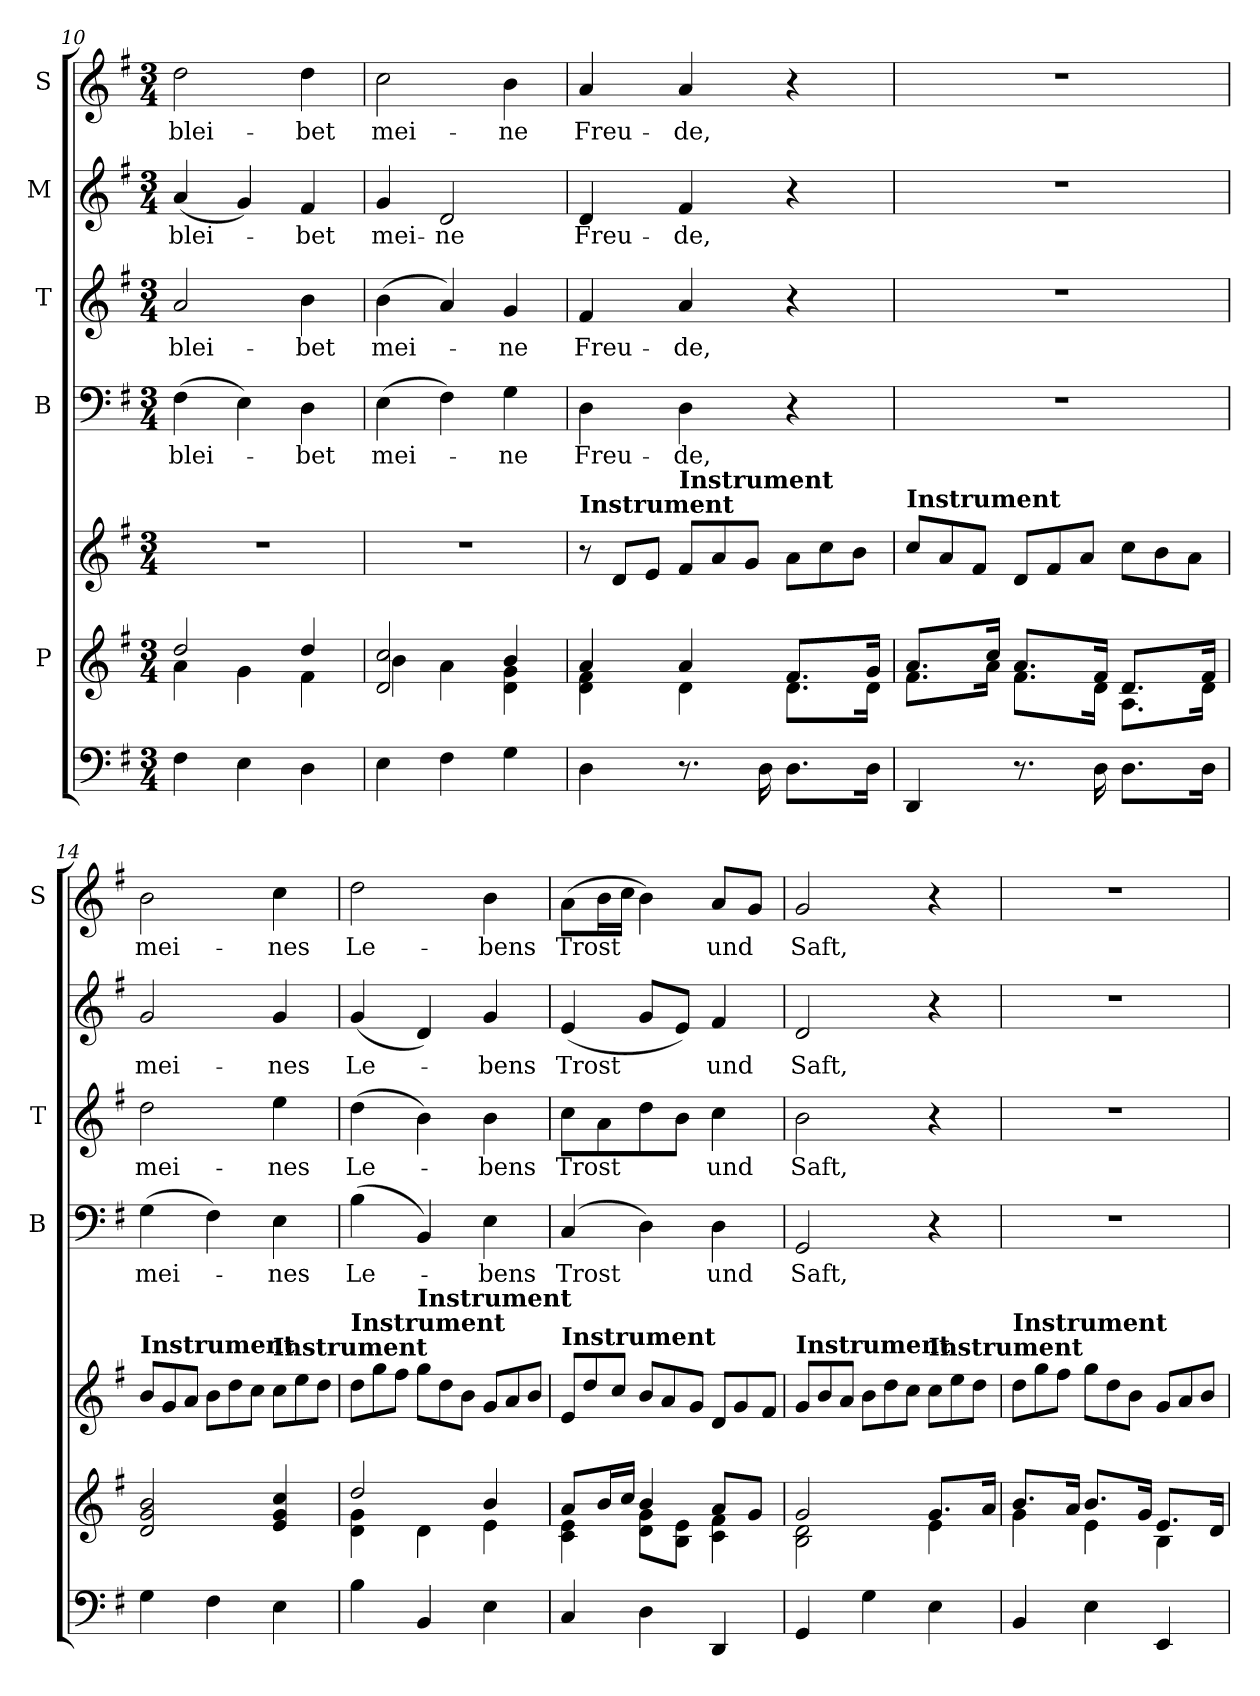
**kern	**kern	**kern	**kern	**text	**kern	**text	**kern	**text	**kern	**text
*part6	*part5	*part5	*part4	*part4	*part3	*part3	*part2	*part2	*part1	*part1
*staff7	*staff6	*staff5	*staff4	*staff4	*staff3	*staff3	*staff2	*staff2	*staff1	*staff1
*	*I"P	*	*I"B	*	*I"T	*	*I"M	*	*I"S	*
*	*	*	*I'B	*	*I'T	*	*	*	*I'S	*
*clefF4	*clefG2	*clefG2	*clefF4	*	*clefG2	*	*clefG2	*	*clefG2	*
*ITrd7c12	*	*	*	*	*	*	*	*	*	*
*k[f#]	*k[f#]	*k[f#]	*k[f#]	*	*k[f#]	*	*k[f#]	*	*k[f#]	*
*G:	*G:	*G:	*G:	*	*G:	*	*G:	*	*G:	*
*M3/4	*M3/4	*M3/4	*M3/4	*	*M3/4	*	*M3/4	*	*M3/4	*
=10	=10	=10	=10	=10	=10	=10	=10	=10	=10	=10
*	*^	*	*	*	*	*	*	*	*	*
4FF#\	2dd/	4a\	2.r	(>4F#\	blei-	2a/	blei-	(4a/	blei-	2dd\	blei-
4EE\	.	4g\	.	4E\)	.	.	.	4g/)	.	.	.
4DD\	4dd/	4f#\	.	4D\	-bet	4b\	-bet	4f#/	-bet	4dd\	-bet
=11	=11	=11	=11	=11	=11	=11	=11	=11	=11	=11	=11
4EE\	2d/ 2cc/	4b\	2.r	(>4E\	mei-	(>4b\	mei-	4g/	mei-	2cc\	mei-
4FF#\	.	4a\	.	4F#\)	.	4a/)	.	2d/	-ne	.	.
4GG\	4b/	4d\ 4g\	.	4G\	-ne	4g/	-ne	.	.	4b\	-ne
=12	=12	=12	=12	=12	=12	=12	=12	=12	=12	=12	=12
*	*	*	*Xtuplet	*	*	*	*	*	*	*	*
!	!	!	!LO:TX:a:B:t=Instrument	!	!	!	!	!	!	!	!
4DD\	4a/	4d\ 4f#\	12r	4D\	Freu-	4f#/	Freu-	4d/	Freu-	4a/	Freu-
.	.	.	12d/L	.	.	.	.	.	.	.	.
.	.	.	12e/J	.	.	.	.	.	.	.	.
!	!	!	!LO:TX:a:B:t=Instrument	!	!	!	!	!	!	!	!
8.r	4a/	4d\	12f#/L	4D\	-de,	4a/	-de,	4f#/	-de,	4a/	-de,
.	.	.	12a/	.	.	.	.	.	.	.	.
.	.	.	12g/J	.	.	.	.	.	.	.	.
16DD\	.	.	.	.	.	.	.	.	.	.	.
8.DD\L	8.f#/L	8.d\L	12a\L	4r	.	4r	.	4r	.	4r	.
.	.	.	12cc\	.	.	.	.	.	.	.	.
.	.	.	12b\J	.	.	.	.	.	.	.	.
16DD\Jk	16g/Jk	16d\Jk	.	.	.	.	.	.	.	.	.
=13	=13	=13	=13	=13	=13	=13	=13	=13	=13	=13	=13
!	!	!	!LO:TX:a:B:t=Instrument	!	!	!	!	!	!	!	!
4DDD/	8.a/L	8.f#\L	12cc/L	2.r	.	2.r	.	2.r	.	2.r	.
.	.	.	12a/	.	.	.	.	.	.	.	.
.	.	.	12f#/J	.	.	.	.	.	.	.	.
.	16cc/Jk	16a\Jk	.	.	.	.	.	.	.	.	.
8.r	8.a/L	8.f#\L	12d/L	.	.	.	.	.	.	.	.
.	.	.	12f#/	.	.	.	.	.	.	.	.
.	.	.	12a/J	.	.	.	.	.	.	.	.
16DD\	16f#/Jk	16d\Jk	.	.	.	.	.	.	.	.	.
8.DD\L	8.d/L	8.A\L	12cc\L	.	.	.	.	.	.	.	.
.	.	.	12b\	.	.	.	.	.	.	.	.
.	.	.	12a\J	.	.	.	.	.	.	.	.
16DD\Jk	16f#/Jk	16d\Jk	.	.	.	.	.	.	.	.	.
!!LO:PB:g=z
=14	=14	=14	=14	=14	=14	=14	=14	=14	=14	=14	=14
!	!	!	!LO:TX:a:B:t=Instrument	!	!	!	!	!	!	!	!
*	*v	*v	*	*	*	*	*	*	*	*	*
4GG\	2d/ 2g/ 2b/	12b/L	(>4G\	mei-	2dd\	mei-	2g/	mei-	2b\	mei-
.	.	12g/	.	.	.	.	.	.	.	.
.	.	12a/J	.	.	.	.	.	.	.	.
4FF#\	.	12b\L	4F#\)	.	.	.	.	.	.	.
.	.	12dd\	.	.	.	.	.	.	.	.
.	.	12cc\J	.	.	.	.	.	.	.	.
!	!	!LO:TX:a:B:t=Instrument	!	!	!	!	!	!	!	!
4EE\	4e/ 4g/ 4cc/	12cc\L	4E\	-nes	4ee\	-nes	4g/	-nes	4cc\	-nes
.	.	12ee\	.	.	.	.	.	.	.	.
.	.	12dd\J	.	.	.	.	.	.	.	.
=15	=15	=15	=15	=15	=15	=15	=15	=15	=15	=15
*	*^	*	*	*	*	*	*	*	*	*
!	!	!	!LO:TX:a:B:t=Instrument	!	!	!	!	!	!	!	!
4BB\	2dd/	4d\ 4g\	12dd\L	(>4B\	Le-	(>4dd\	Le-	(4g/	Le-	2dd\	Le-
.	.	.	12gg\	.	.	.	.	.	.	.	.
.	.	.	12ff#\J	.	.	.	.	.	.	.	.
!	!	!	!LO:TX:a:B:t=Instrument	!	!	!	!	!	!	!	!
4BBB/	.	4d\	12gg\L	4BB/)	.	4b\)	.	4d/)	.	.	.
.	.	.	12dd\	.	.	.	.	.	.	.	.
.	.	.	12b\J	.	.	.	.	.	.	.	.
4EE\	4b/	4e\	12g/L	4E\	-bens	4b\	-bens	4g/	-bens	4b\	-bens
.	.	.	12a/	.	.	.	.	.	.	.	.
.	.	.	12b/J	.	.	.	.	.	.	.	.
=16	=16	=16	=16	=16	=16	=16	=16	=16	=16	=16	=16
!	!	!	!LO:TX:a:B:t=Instrument	!	!	!	!	!	!	!	!
4CC/	8a/L	4c\ 4e\	12e/L	(>4C/	Trost	8cc\L	Trost	(4e/	Trost	(>8a\L	Trost
.	.	.	12dd/	.	.	.	.	.	.	.	.
.	16b/L	.	.	.	.	8a\	.	.	.	16b\L	.
.	.	.	12cc/J	.	.	.	.	.	.	.	.
.	16cc/JJ	.	.	.	.	.	.	.	.	16cc\JJ	.
4DD\	4b/	8d\ 8g\L	12b/L	4D\)	.	8dd\	.	8g/L	.	4b\)	.
.	.	.	12a/	.	.	.	.	.	.	.	.
.	.	8B\ 8e\J	.	.	.	8b\J	.	8e/J)	.	.	.
.	.	.	12g/J	.	.	.	.	.	.	.	.
4DDD/	8a/L	4c\ 4f#\	12d/L	4D\	und	4cc\	und	4f#/	und	8a/L	und
.	.	.	12g/	.	.	.	.	.	.	.	.
.	8g/J	.	.	.	.	.	.	.	.	8g/J	.
.	.	.	12f#/J	.	.	.	.	.	.	.	.
=17	=17	=17	=17	=17	=17	=17	=17	=17	=17	=17	=17
!	!	!	!LO:TX:a:B:t=Instrument	!	!	!	!	!	!	!	!
4GGG/	2g/	2B\ 2d\	12g/L	2GG/	Saft,	2b\	Saft,	2d/	Saft,	2g/	Saft,
.	.	.	12b/	.	.	.	.	.	.	.	.
.	.	.	12a/J	.	.	.	.	.	.	.	.
4GG\	.	.	12b\L	.	.	.	.	.	.	.	.
.	.	.	12dd\	.	.	.	.	.	.	.	.
.	.	.	12cc\J	.	.	.	.	.	.	.	.
!	!	!	!LO:TX:a:B:t=Instrument	!	!	!	!	!	!	!	!
4EE\	8.g/L	4e\	12cc\L	4r	.	4r	.	4r	.	4r	.
.	.	.	12ee\	.	.	.	.	.	.	.	.
.	.	.	12dd\J	.	.	.	.	.	.	.	.
.	16a/Jk	.	.	.	.	.	.	.	.	.	.
=18	=18	=18	=18	=18	=18	=18	=18	=18	=18	=18	=18
!	!	!	!LO:TX:a:B:t=Instrument	!	!	!	!	!	!	!	!
4BBB/	8.b/L	4g\	12dd\L	2.r	.	2.r	.	2.r	.	2.r	.
.	.	.	12gg\	.	.	.	.	.	.	.	.
.	.	.	12ff#\J	.	.	.	.	.	.	.	.
.	16a/Jk	.	.	.	.	.	.	.	.	.	.
4EE\	8.b/L	4e\	12gg\L	.	.	.	.	.	.	.	.
.	.	.	12dd\	.	.	.	.	.	.	.	.
.	.	.	12b\J	.	.	.	.	.	.	.	.
.	16g/Jk	.	.	.	.	.	.	.	.	.	.
4EEE/	8.e/L	4B\	12g/L	.	.	.	.	.	.	.	.
.	.	.	12a/	.	.	.	.	.	.	.	.
.	.	.	12b/J	.	.	.	.	.	.	.	.
.	16d/Jk	.	.	.	.	.	.	.	.	.	.
*	*v	*v	*	*	*	*	*	*	*	*	*
=	=	=	=	=	=	=	=	=	=	=
*-	*-	*-	*-	*-	*-	*-	*-	*-	*-	*-
